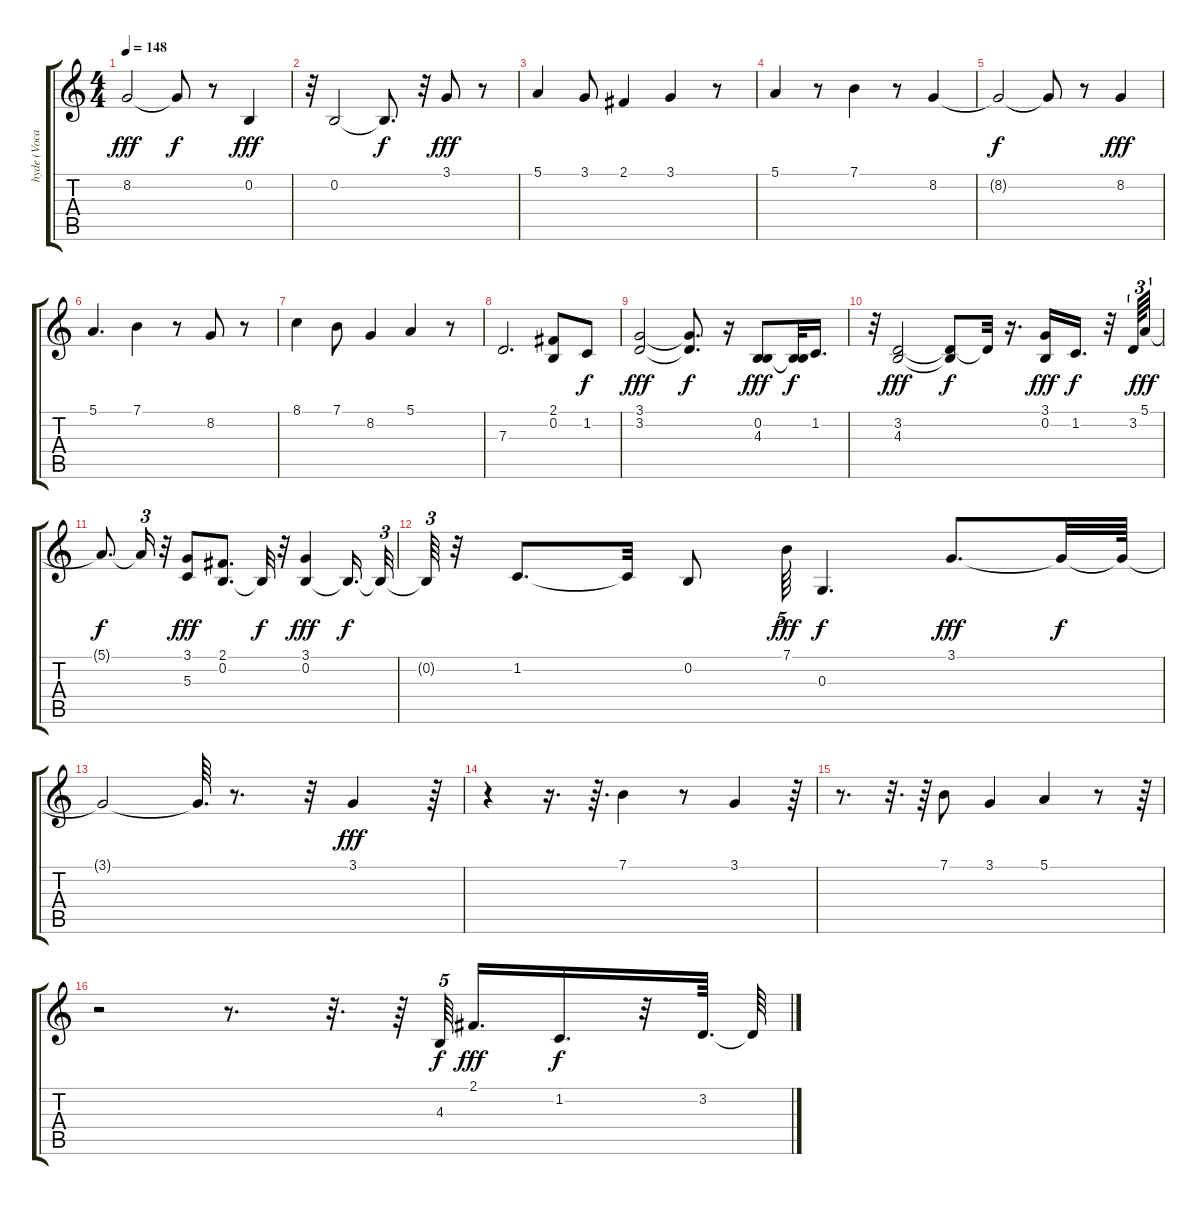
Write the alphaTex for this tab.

\track ("hyde (Vocals)" "hyde (Voca") {instrument trombone}
\staff {score tabs}
\tuning (E4 B3 G3 D3 A2 E2) {hide}
\ts (4 4)
\tempo 148
\clef g2
\ks c
8.2.2{dy fff} 8.2{t}.8{dy f} r.8 0.2.4{dy fff} |
r.32 0.2.2 0.2{t}.8{d dy f} r.32 3.1.8{dy fff} r.8 |
5.1.4 3.1.8 2.1.4 3.1.4 r.8 |
5.1.4 r.8 7.1.4 r.8 8.2.4 |
8.2{t}.2{dy f} 8.2{t}.8 r.8 8.2.4{dy fff} |
5.1.4{d} 7.1.4 r.8 8.2.8 r.8 |
8.1.4 7.1.8 8.2.4 5.1.4 r.8 |
7.3.2{d} (2.1 0.2).8 1.2.8{dy f} |
(3.1 3.2).2{dy fff} (3.1{t} 3.2{t}).8{d dy f} r.16 (0.2 4.3).8{dy fff} (0.2{t} 4.3{t}).32{dy f} 1.2.16{d} |
r.32 (3.2 4.3).2{dy fff} (3.2{t} 4.3{t}).8{dy f} 3.2{t}.32 r.16{d} (3.1 0.2).16{dy fff} 1.2.16{d dy f} r.32 3.2.64{tu (3 2)} 5.1.32{tu (3 2) dy fff} |
5.1{t}.8{d dy f} 5.1{t}.16{tu (3 2)} r.32 (3.1 5.3).8{dy fff} (2.1 0.2).8{d} 0.2{t}.32{dy f} r.32 (3.1 0.2).4{dy fff} 0.2{t}.16{d dy f} 0.2{t}.32{tu (3 2)} |
0.2{t}.64{tu (3 2)} r.32 1.2.8{d} 1.2{t}.32 0.2.8 7.1.64{tu (5 4) dy fff} 0.3.4{d dy f} 3.1.8{d dy fff} 3.1{t}.32{dy f} 3.1{t}.64 |
3.1{t}.2 3.1{t}.64{d} r.8{d} r.32 3.1.4{dy fff} r.64 |
r.4 r.16{d} r.64{d} 7.1.4 r.8 3.1.4 r.64 |
r.8{d} r.32{d} r.64 7.1.8 3.1.4 5.1.4 r.8 r.64 |
r.2 r.8{d} r.32{d} r.64 4.3.64{tu (5 4) dy f beam splitsecondary} 2.1.16{d dy fff} 1.2.16{d dy f} r.32 3.2.64{d} 3.2{t}.64
